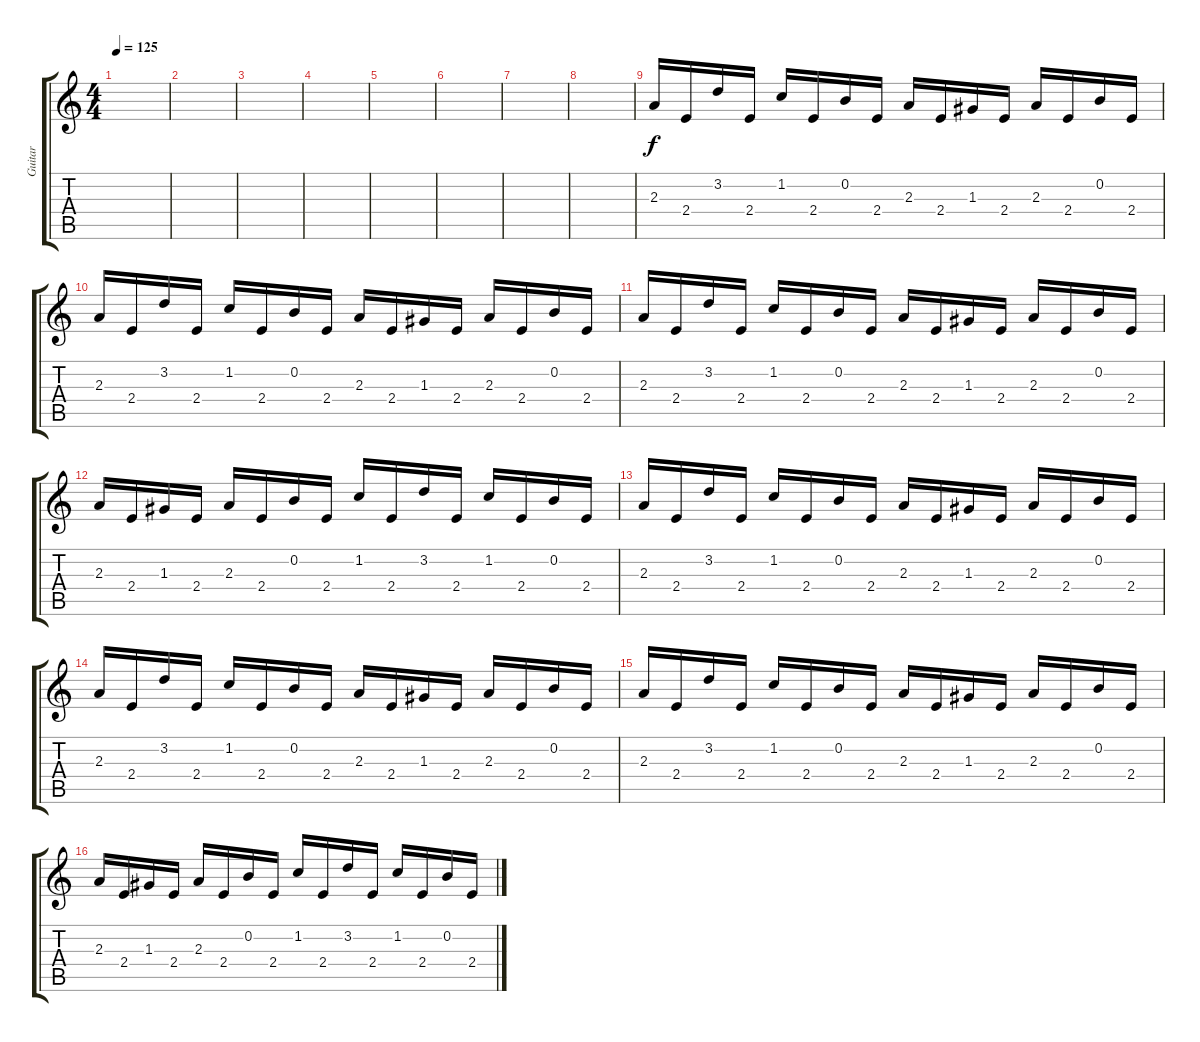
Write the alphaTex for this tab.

\track ("Guitar" "Guitar") {instrument distortionguitar}
\staff {score tabs}
\tuning (E4 B3 G3 D3 A2 E2) {hide}
\ts (4 4)
\tempo 125
\clef g2
\ks c
|
|
|
|
|
|
|
|
2.3.16 2.4.16 3.2.16 2.4.16 1.2.16 2.4.16 0.2.16 2.4.16 2.3.16 2.4.16 1.3.16 2.4.16 2.3.16 2.4.16 0.2.16 2.4.16 |
2.3.16 2.4.16 3.2.16 2.4.16 1.2.16 2.4.16 0.2.16 2.4.16 2.3.16 2.4.16 1.3.16 2.4.16 2.3.16 2.4.16 0.2.16 2.4.16 |
2.3.16 2.4.16 3.2.16 2.4.16 1.2.16 2.4.16 0.2.16 2.4.16 2.3.16 2.4.16 1.3.16 2.4.16 2.3.16 2.4.16 0.2.16 2.4.16 |
2.3.16 2.4.16 1.3.16 2.4.16 2.3.16 2.4.16 0.2.16 2.4.16 1.2.16 2.4.16 3.2.16 2.4.16 1.2.16 2.4.16 0.2.16 2.4.16 |
2.3.16 2.4.16 3.2.16 2.4.16 1.2.16 2.4.16 0.2.16 2.4.16 2.3.16 2.4.16 1.3.16 2.4.16 2.3.16 2.4.16 0.2.16 2.4.16 |
2.3.16 2.4.16 3.2.16 2.4.16 1.2.16 2.4.16 0.2.16 2.4.16 2.3.16 2.4.16 1.3.16 2.4.16 2.3.16 2.4.16 0.2.16 2.4.16 |
2.3.16 2.4.16 3.2.16 2.4.16 1.2.16 2.4.16 0.2.16 2.4.16 2.3.16 2.4.16 1.3.16 2.4.16 2.3.16 2.4.16 0.2.16 2.4.16 |
2.3.16 2.4.16 1.3.16 2.4.16 2.3.16 2.4.16 0.2.16 2.4.16 1.2.16 2.4.16 3.2.16 2.4.16 1.2.16 2.4.16 0.2.16 2.4.16
